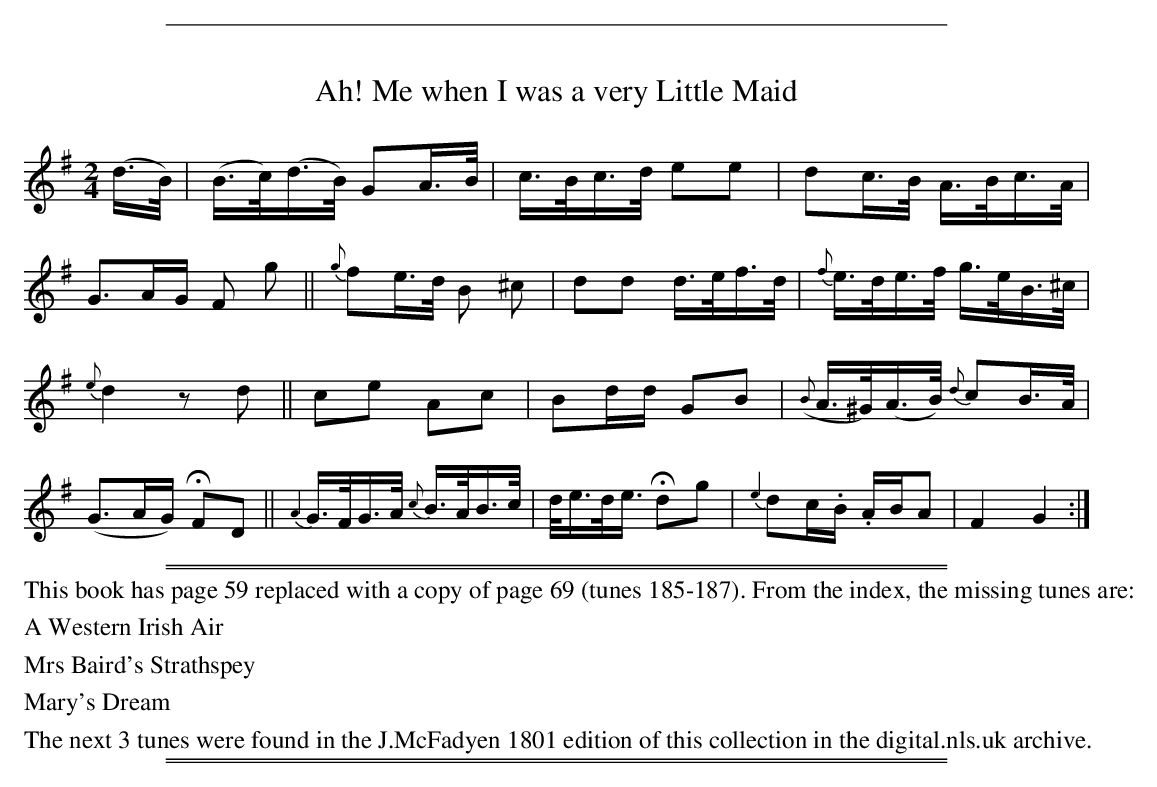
X:1
T: Ah! Me when I was a very Little Maid
M: 2/4
L: 1/16
K: G
(d>B) |\
(B>c)(d>B) G2A>B | c>Bc>d e2e2 | d2c>B A>Bc>A | G3AG F2 g2 ||\
{g}f2e>d B2 ^c2 | d2d2 d>ef>d | {f}e>de>f g>eB>^c |
{e}d4 z2d2 ||\
c2e2 A2c2 | B2dd G2B2 | ({B}A>^G)(A>B) {d}c2B>A | (G3AG) HF2D2 ||\
{A2}G>FG>A {c}B>AB>c | d<ed<e Hd2g2 | {e2}d2c.B .ABA2 | F4 G4 :|
